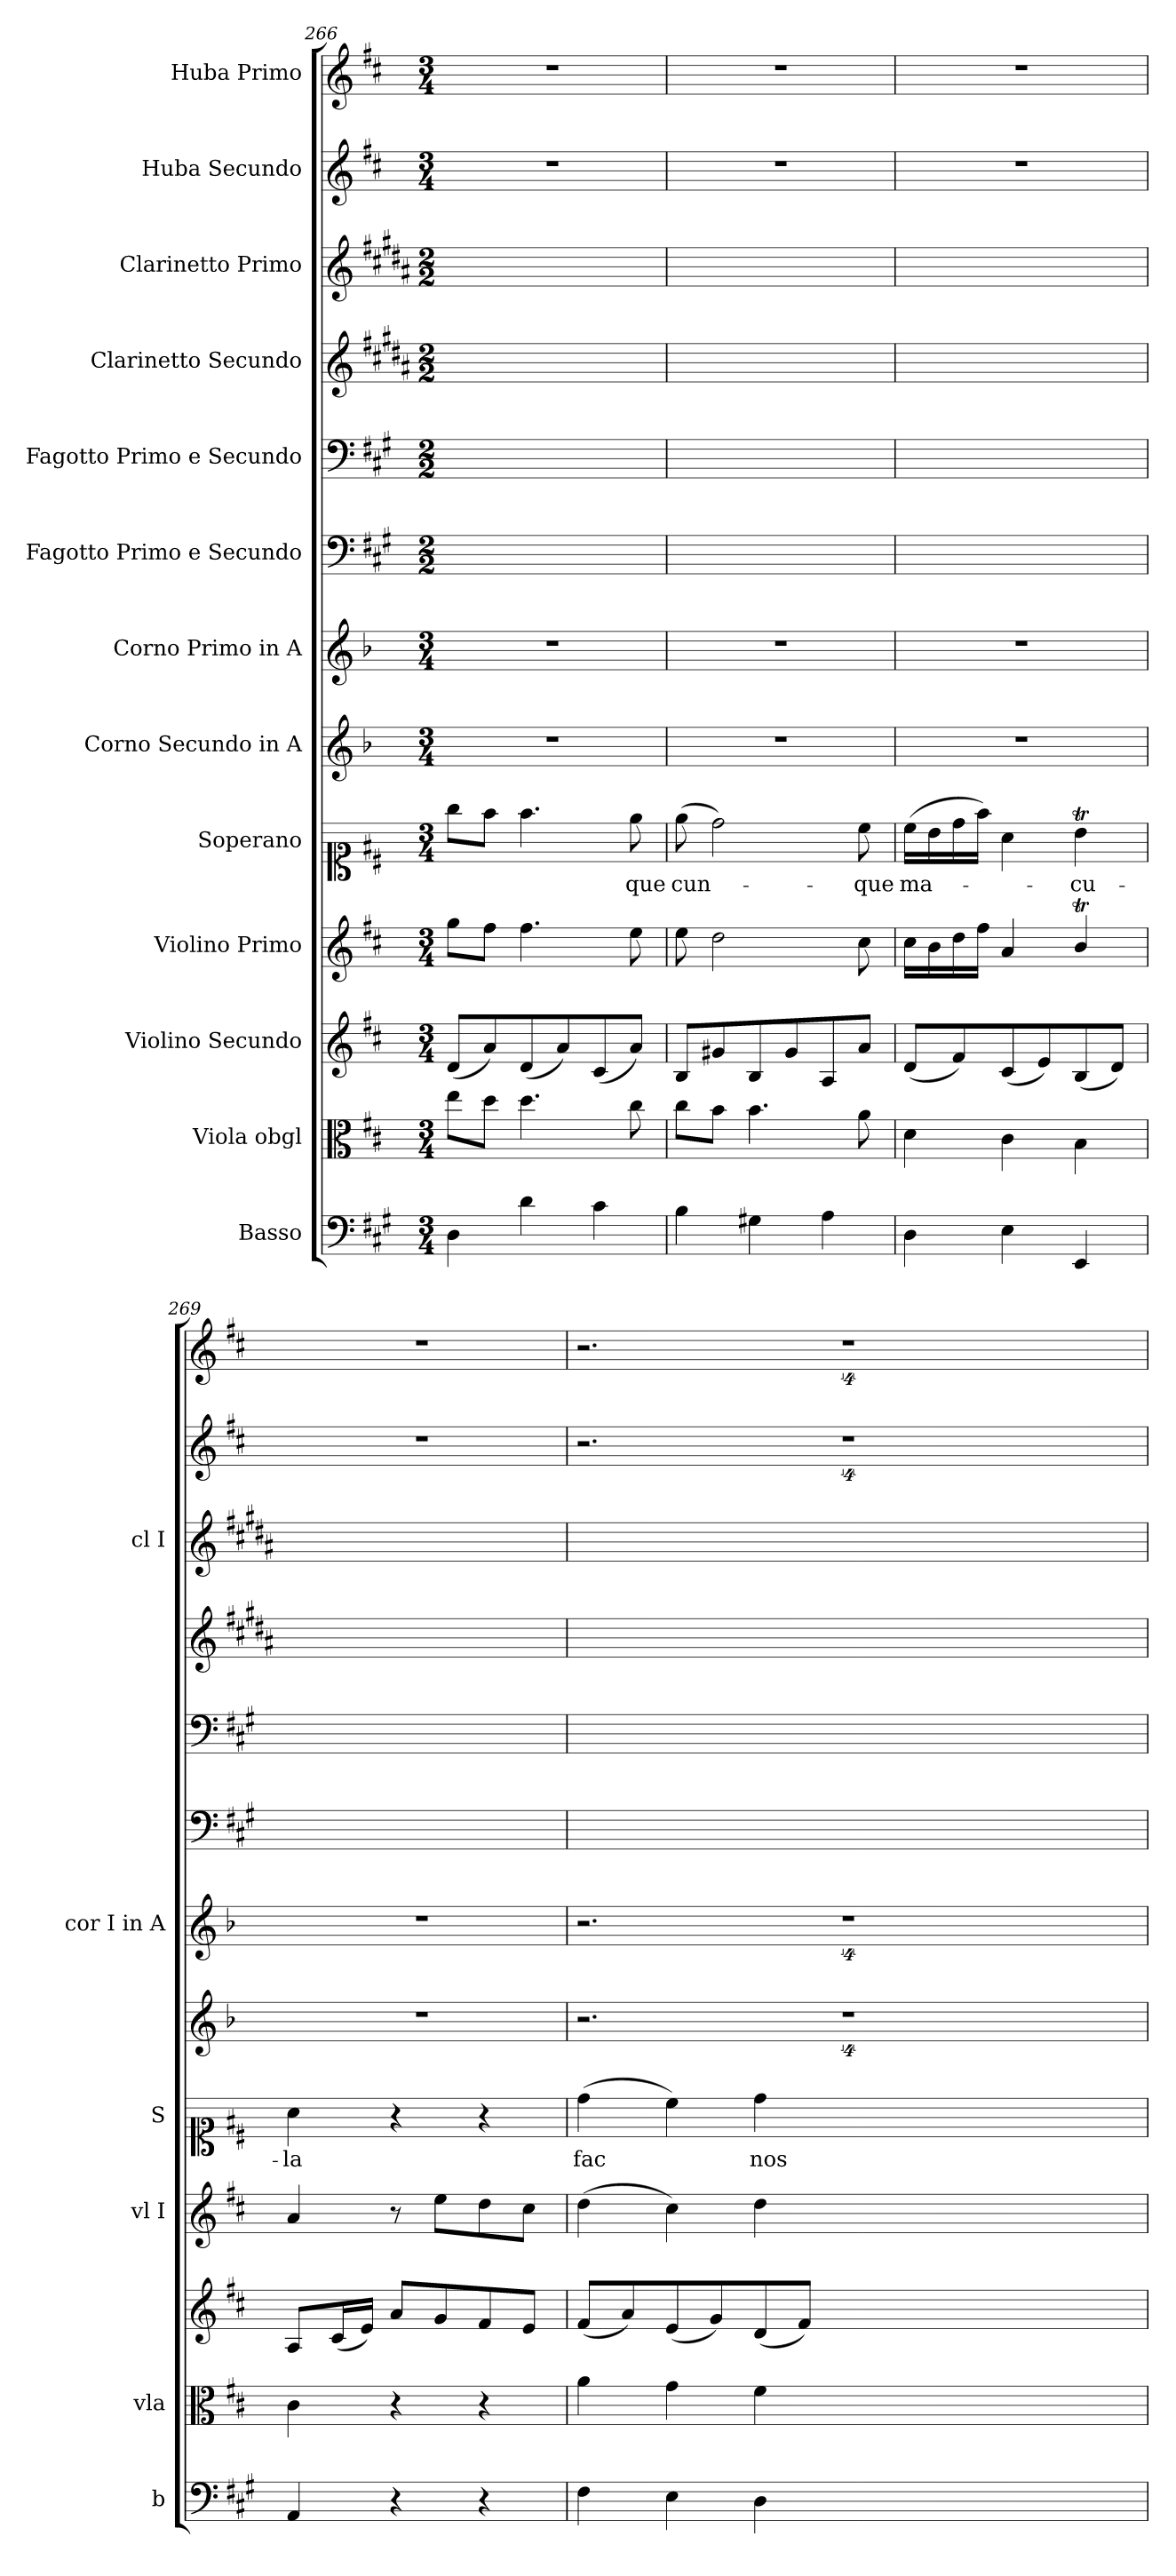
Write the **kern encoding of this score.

**kern	**kern	**kern	**kern	**kern	**text	**kern	**kern	**kern	**kern	**kern	**kern	**kern	**kern
*part13	*part12	*part11	*part10	*part9	*part9	*part8	*part7	*part6	*part5	*part4	*part3	*part2	*part1
*staff13	*staff12	*staff11	*staff10	*staff9	*staff9	*staff8	*staff7	*staff6	*staff5	*staff4	*staff3	*staff2	*staff1
*I"Basso	*I"Viola obgl	*I"Violino Secundo	*I"Violino Primo	*I"Soperano	*	*I"Corno Secundo in A	*I"Corno Primo in A	*I"Fagotto Primo e Secundo	*I"Fagotto Primo e Secundo	*I"Clarinetto Secundo	*I"Clarinetto Primo	*I"Huba Secundo	*I"Huba Primo
*I'b	*I'vla	*	*I'vl I	*I'S	*	*	*I'cor I in A	*	*	*	*I'cl I	*	*
*clefF4	*clefC3	*clefG2	*clefG2	*clefC1	*	*clefG2	*clefG2	*clefF4	*clefF4	*clefG2	*clefG2	*clefG2	*clefG2
*	*	*	*	*	*	*ITrd2c3	*ITrd2c3	*	*	*ITrd1c2	*ITrd1c2	*	*
*k[f#c#g#]	*k[f#c#]	*k[f#c#]	*k[f#c#]	*k[f#c#]	*	*k[f#c#]	*k[f#c#]	*k[f#c#g#]	*k[f#c#g#]	*k[f#c#g#]	*k[f#c#g#]	*k[f#c#]	*k[f#c#]
*M3/4	*M3/4	*M3/4	*M3/4	*M3/4	*	*M3/4	*M3/4	*M2/2	*M2/2	*M2/2	*M2/2	*M3/4	*M3/4
=266	=266	=266	=266	=266	=266	=266	=266	=266	=266	=266	=266	=266	=266
4D\	8ee\L	(8d/L	8gg\L	8gg\L	.	2.r	2.r	4D\yy	4D\yy	2.ryy	2.ryy	2.r	2.r
.	8dd\J	8a/)	8ff#\J	8ff#\J	.	.	.	.	.	.	.	.	.
4d\	4.dd\	(8d/	4.ff#\	4.ff#\	.	.	.	4d\yy	4d\yy	.	.	.	.
.	.	8a/)	.	.	.	.	.	.	.	.	.	.	.
4c#\	.	(8c#/	.	.	.	.	.	4c#\yy	4c#\yy	.	.	.	.
.	8cc#\	8a/J)	8ee\	8ee\	-que	.	.	.	.	.	.	.	.
=267	=267	=267	=267	=267	=267	=267	=267	=267	=267	=267	=267	=267	=267
4B\	8cc#\L	8B/L	8ee\	(8ee\	cun-	2.r	2.r	4B\yy	4B\yy	2.ryy	2.ryy	2.r	2.r
.	8b\J	8g#X/	2dd\	2dd\)	.	.	.	.	.	.	.	.	.
4G#X\	4.b\	8B/	.	.	.	.	.	4G#X\yy	4G#X\yy	.	.	.	.
.	.	8g#/	.	.	.	.	.	.	.	.	.	.	.
4A\	.	8A/	.	.	.	.	.	4A\yy	4A\yy	.	.	.	.
.	8a\	8a/J	8cc#\	8cc#\	-que	.	.	.	.	.	.	.	.
=268	=268	=268	=268	=268	=268	=268	=268	=268	=268	=268	=268	=268	=268
4D\	4d\	(8d/L	16cc#\LL	(16cc#\LL	ma-	2.r	2.r	4D\yy	4D\yy	2.ryy	2.ryy	2.r	2.r
.	.	.	16b\	16b\	.	.	.	.	.	.	.	.	.
.	.	8f#/)	16dd\	16dd\	.	.	.	.	.	.	.	.	.
.	.	.	16ff#\JJ	16ff#\JJ)	.	.	.	.	.	.	.	.	.
4E\	4c#\	(8c#/	4a/	4a\	.	.	.	4E\yy	4E\yy	.	.	.	.
.	.	8e/)	.	.	.	.	.	.	.	.	.	.	.
4EE/	4B\	(8B/	4bT/	4bT\	-cu-	.	.	4EE/yy	4EE/yy	.	.	.	.
.	.	8d/J)	.	.	.	.	.	.	.	.	.	.	.
=269	=269	=269	=269	=269	=269	=269	=269	=269	=269	=269	=269	=269	=269
4AA/	4c#\	8A/L	4a/	4a\	-la	2.r	2.r	4AA/yy	4AA/yy	2.ryy	2.ryy	2.r	2.r
.	.	(16c#/L	.	.	.	.	.	.	.	.	.	.	.
.	.	16e/JJ)	.	.	.	.	.	.	.	.	.	.	.
4r	4r	8a/L	8r	4r	.	.	.	4ryy	4ryy	.	.	.	.
.	.	8g/	8ee\L	.	.	.	.	.	.	.	.	.	.
4r	4r	8f#/	8dd\	4r	.	.	.	4ryy	4ryy	.	.	.	.
.	.	8e/J	8cc#\J	.	.	.	.	.	.	.	.	.	.
=270	=270	=270	=270	=270	=270	=270	=270	=270	=270	=270	=270	=270	=270
4F#\	4a\	(8f#/L	(4dd\	(4dd\	fac	2.r	2.r	4F#\yy	4F#\yy	2.ryy	2.ryy	2.r	2.r
.	.	8a/)	.	.	.	.	.	.	.	.	.	.	.
4E\	4g\	(8e/	4cc#\)	4cc#\)	.	.	.	4E\yy	4E\yy	.	.	.	.
.	.	8g/)	.	.	.	.	.	.	.	.	.	.	.
4D\	4f#\	(8d/	4dd\	4dd\	nos	.	.	4D\yy	4D\yy	.	.	.	.
.	.	8f#/J)	.	.	.	.	.	.	.	.	.	.	.
0ryy	0ryy	0ryy	0ryy	0ryy	.	4%9r	4%9r	0ryy	0ryy	0ryy	0ryy	4%9r	4%9r
4ryy	4ryy	4ryy	4ryy	4ryy	.	.	.	4ryy	4ryy	4ryy	4ryy	.	.
=	=	=	=	=	=	=	=	=	=	=	=	=	=
*-	*-	*-	*-	*-	*-	*-	*-	*-	*-	*-	*-	*-	*-
